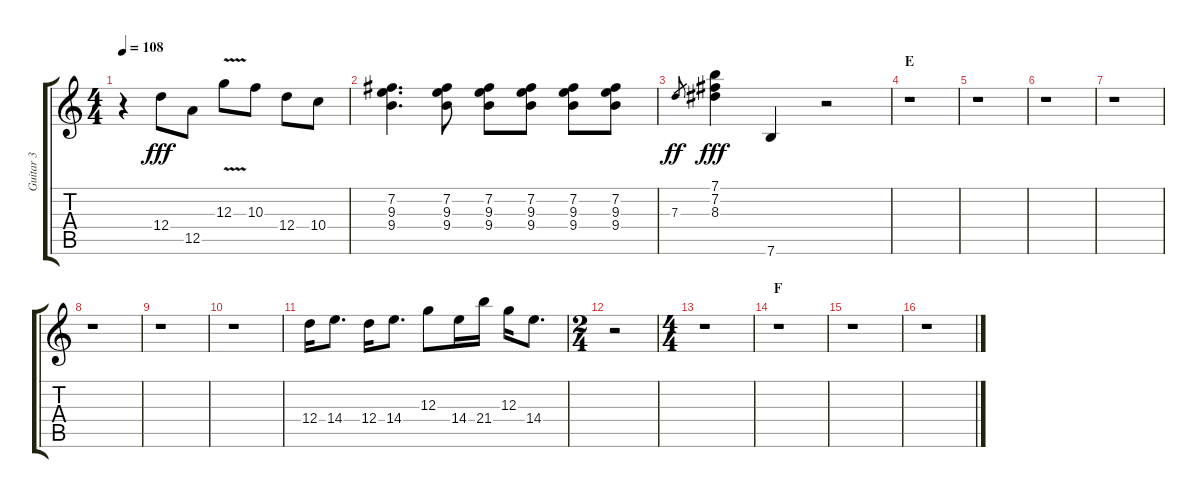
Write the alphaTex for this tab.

\track ("Guitar 3" "Guitar 3") {instrument electricguitarclean}
\staff {score tabs}
\tuning (E4 B3 G3 D3 A2 E2) {hide}
\ts (4 4)
\tempo 108
\clef g2
\ks c
r.4{dy fff} 12.4.8 12.5.8 12.3{v}.8 10.3.8 12.4.8 10.4.8 |
(7.2 9.3 9.4).4{d} (7.2 9.3 9.4).8 (7.2 9.3 9.4).8 (7.2 9.3 9.4).8 (7.2 9.3 9.4).8 (7.2 9.3 9.4).8 |
7.3.8{gr dy ff} (7.1 7.2 8.3).4{dy fff} 7.6.4 r.2 |
\section ("" "E")
r.1 |
r.1 |
r.1 |
r.1 |
r.1 |
r.1 |
r.1 |
12.4.16 14.4.8{d} 12.4.16 14.4.8{d} 12.3.8 14.4.16 21.4.16 12.3.16 14.4.8{d} |
\ts (2 4)
r.2 |
\ts (4 4)
r.1 |
\section ("" "F")
r.1 |
r.1 |
r.1
